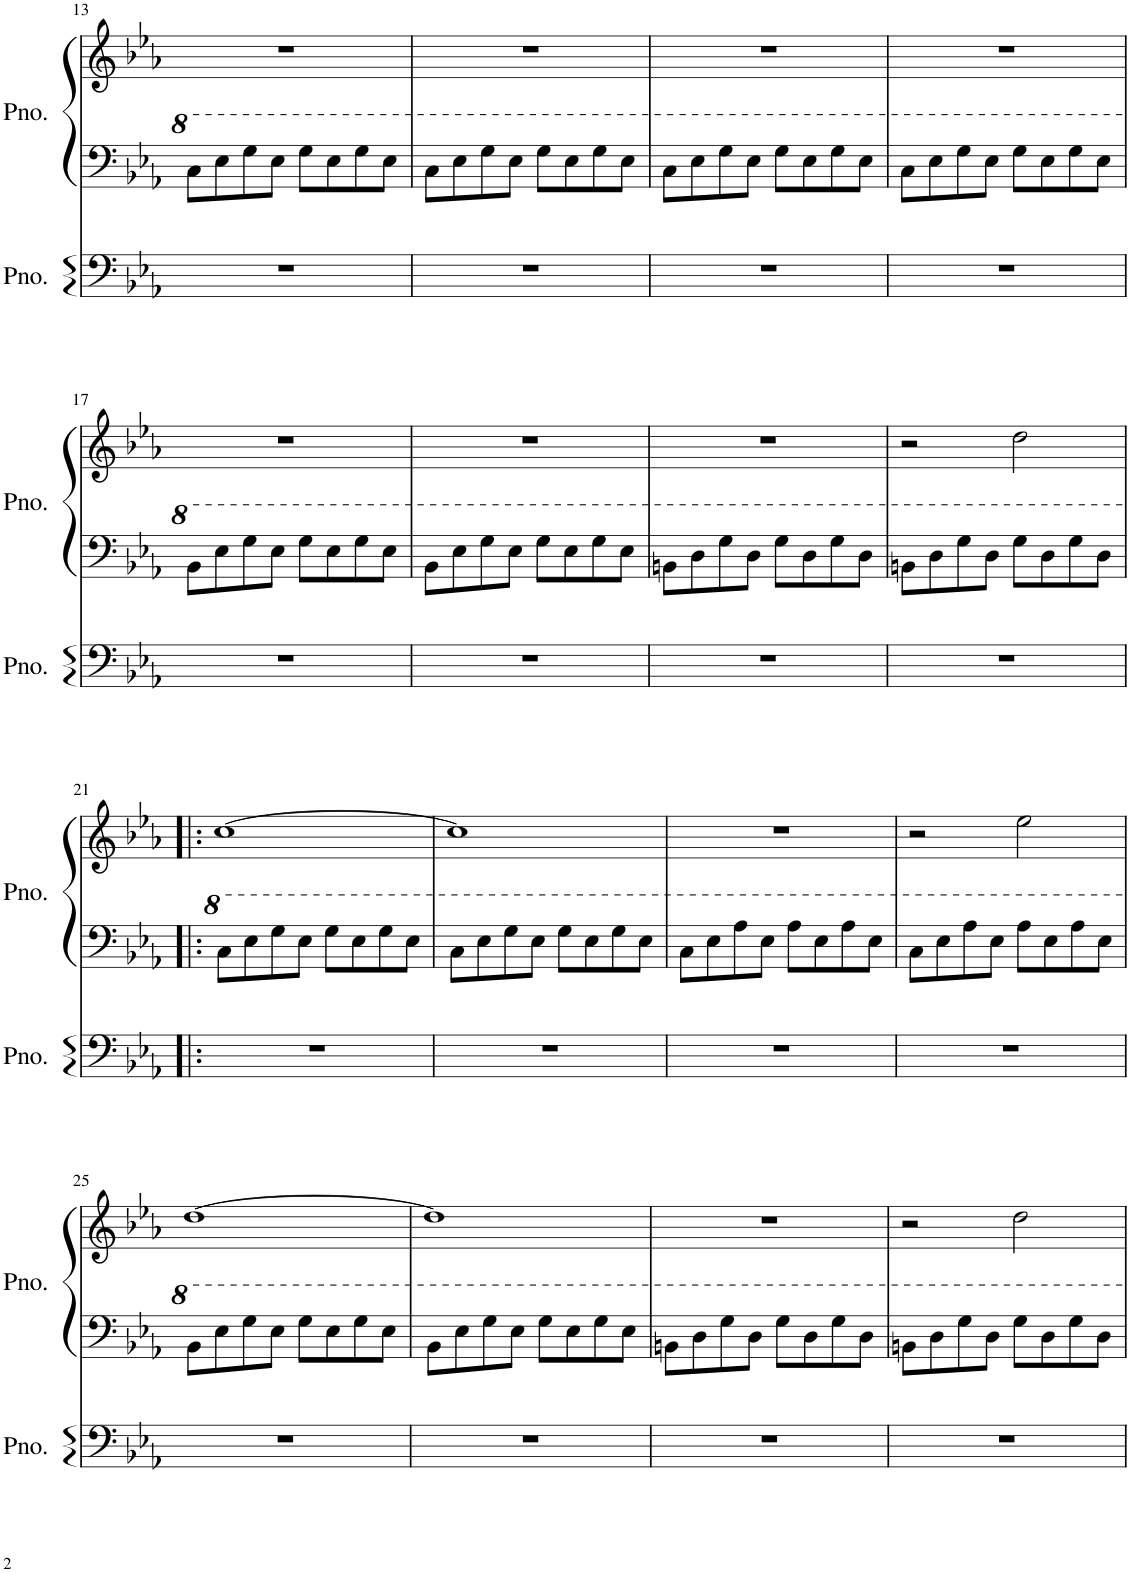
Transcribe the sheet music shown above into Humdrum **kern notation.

**kern	**kern	**kern
*part2	*part1	*part1
*staff3	*staff2	*staff1
*I"Piano	*I"Piano	*
*I'Pno.	*I'Pno.	*
!!LO:PB:g=z
*clefF4	*clefF4	*clefG2
*k[b-e-a-]	*k[b-e-a-]	*k[b-e-a-]
*M4/4	*M4/4	*M4/4
=13	=13	=13
1r	8c\L	1r
.	8e-\	.
.	8g\	.
.	8e-\J	.
.	8g\L	.
.	8e-\	.
.	8g\	.
.	8e-\J	.
=14	=14	=14
1r	8c\L	1r
.	8e-\	.
.	8g\	.
.	8e-\J	.
.	8g\L	.
.	8e-\	.
.	8g\	.
.	8e-\J	.
=15	=15	=15
1r	8c\L	1r
.	8e-\	.
.	8g\	.
.	8e-\J	.
.	8g\L	.
.	8e-\	.
.	8g\	.
.	8e-\J	.
=16	=16	=16
1r	8c\L	1r
.	8e-\	.
.	8g\	.
.	8e-\J	.
.	8g\L	.
.	8e-\	.
.	8g\	.
.	8e-\J	.
!!LO:LB:g=z
=17	=17	=17
1r	8B-\L	1r
.	8e-\	.
.	8g\	.
.	8e-\J	.
.	8g\L	.
.	8e-\	.
.	8g\	.
.	8e-\J	.
=18	=18	=18
1r	8B-\L	1r
.	8e-\	.
.	8g\	.
.	8e-\J	.
.	8g\L	.
.	8e-\	.
.	8g\	.
.	8e-\J	.
=19	=19	=19
1r	8Bn\L	1r
.	8d\	.
.	8g\	.
.	8d\J	.
.	8g\L	.
.	8d\	.
.	8g\	.
.	8d\J	.
=20	=20	=20
1r	8Bn\L	2r
.	8d\	.
.	8g\	.
.	8d\J	.
.	8g\L	2dd\
.	8d\	.
.	8g\	.
.	8d\J	.
!!LO:LB:g=z
=21!|:	=21!|:	=21!|:
1r	8c\L	[1cc
.	8e-\	.
.	8g\	.
.	8e-\J	.
.	8g\L	.
.	8e-\	.
.	8g\	.
.	8e-\J	.
=22	=22	=22
1r	8c\L	1cc]
.	8e-\	.
.	8g\	.
.	8e-\J	.
.	8g\L	.
.	8e-\	.
.	8g\	.
.	8e-\J	.
=23	=23	=23
1r	8c\L	1r
.	8e-\	.
.	8a-\	.
.	8e-\J	.
.	8a-\L	.
.	8e-\	.
.	8a-\	.
.	8e-\J	.
=24	=24	=24
1r	8c\L	2r
.	8e-\	.
.	8a-\	.
.	8e-\J	.
.	8a-\L	2ee-\
.	8e-\	.
.	8a-\	.
.	8e-\J	.
!!LO:LB:g=z
=25	=25	=25
1r	8B-\L	[1dd
.	8e-\	.
.	8g\	.
.	8e-\J	.
.	8g\L	.
.	8e-\	.
.	8g\	.
.	8e-\J	.
=26	=26	=26
1r	8B-\L	1dd]
.	8e-\	.
.	8g\	.
.	8e-\J	.
.	8g\L	.
.	8e-\	.
.	8g\	.
.	8e-\J	.
=27	=27	=27
1r	8Bn\L	1r
.	8d\	.
.	8g\	.
.	8d\J	.
.	8g\L	.
.	8d\	.
.	8g\	.
.	8d\J	.
=28	=28	=28
1r	8Bn\L	2r
.	8d\	.
.	8g\	.
.	8d\J	.
.	8g\L	2dd\
.	8d\	.
.	8g\	.
.	8d\J	.
=	=	=
*-	*-	*-
